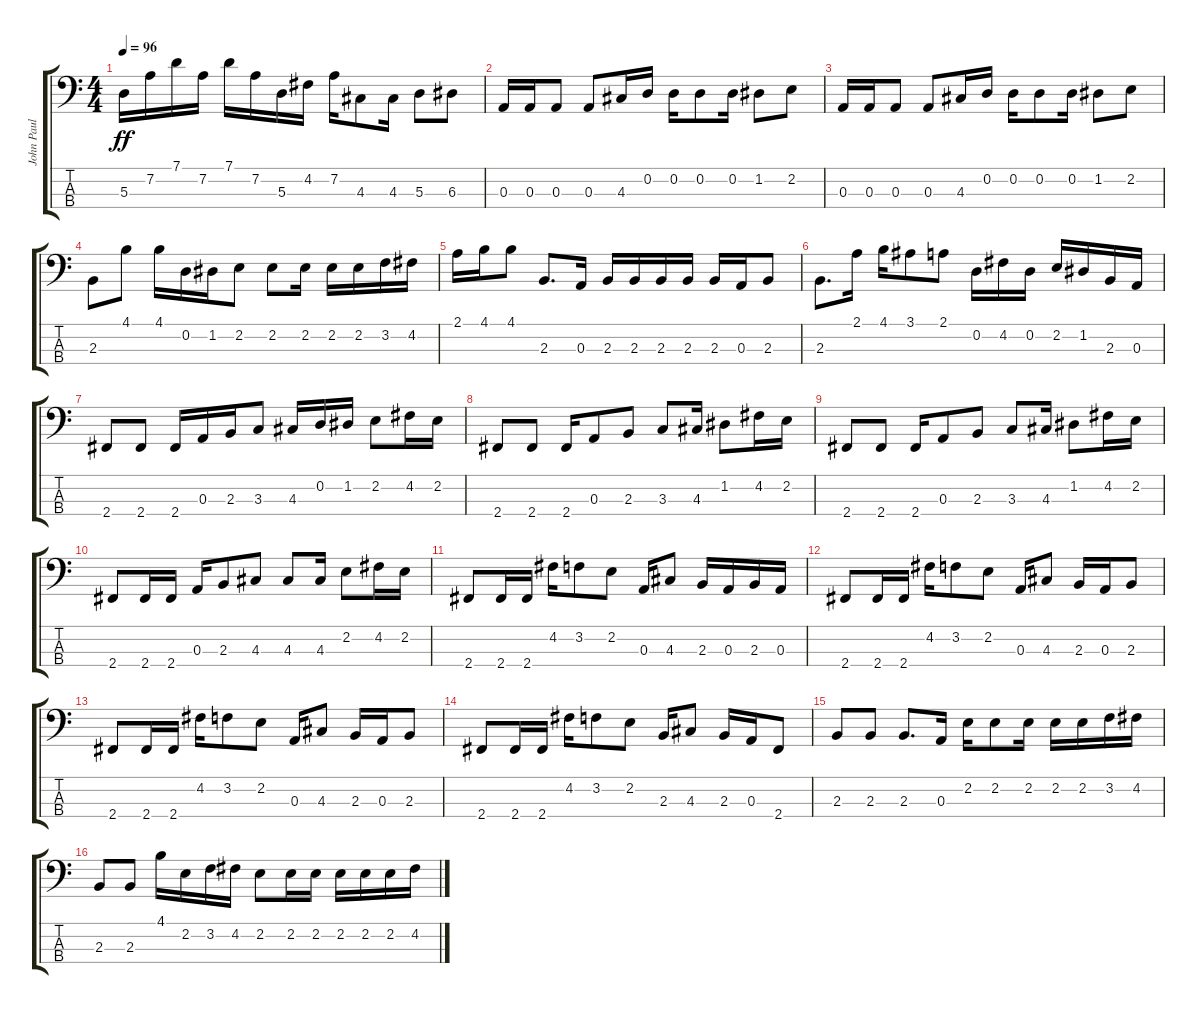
\track ("John Paul Jones - Bass Guitar" "John Paul ") {instrument electricbassfinger}
\staff {score tabs}
\tuning (G2 D2 A1 E1) {hide}
\ts (4 4)
\tempo 96
\clef f4
\ks c
5.3.16{dy ff} 7.2.16 7.1.16 7.2.16 7.1.16 7.2.16 5.3.16 4.2.16 7.2.16 4.3.8 4.3.16 5.3.8 6.3.8 |
0.3.16 0.3.16 0.3.8 0.3.8 4.3.16 0.2.16 0.2.16 0.2.8 0.2.16 1.2.8 2.2.8 |
0.3.16 0.3.16 0.3.8 0.3.8 4.3.16 0.2.16 0.2.16 0.2.8 0.2.16 1.2.8 2.2.8 |
2.3.8 4.1.8 4.1.16 0.2.16 1.2.16 2.2.8 2.2.8 2.2.16 2.2.16 2.2.16 3.2.16 4.2.16 |
2.1.16 4.1.16 4.1.8 2.3.8{d} 0.3.16 2.3.16 2.3.16 2.3.16 2.3.16 2.3.16 0.3.16 2.3.8 |
2.3.8{d} 2.1.16 4.1.16 3.1.8 2.1.8 0.2.16 4.2.16 0.2.16 2.2.16 1.2.16 2.3.16 0.3.16 |
2.4.8 2.4.8 2.4.16 0.3.16 2.3.16 3.3.8 4.3.16 0.2.16 1.2.16 2.2.8 4.2.16 2.2.16 |
2.4.8 2.4.8 2.4.16 0.3.8 2.3.8 3.3.8 4.3.16 1.2.8 4.2.16 2.2.16 |
2.4.8 2.4.8 2.4.16 0.3.8 2.3.8 3.3.8 4.3.16 1.2.8 4.2.16 2.2.16 |
2.4.8 2.4.16 2.4.16 0.3.16 2.3.8 4.3.8 4.3.8 4.3.16 2.2.8 4.2.16 2.2.16 |
2.4.8 2.4.16 2.4.16 4.2.16 3.2.8 2.2.8 0.3.16 4.3.8 2.3.16 0.3.16 2.3.16 0.3.16 |
2.4.8 2.4.16 2.4.16 4.2.16 3.2.8 2.2.8 0.3.16 4.3.8 2.3.16 0.3.16 2.3.8 |
2.4.8 2.4.16 2.4.16 4.2.16 3.2.8 2.2.8 0.3.16 4.3.8 2.3.16 0.3.16 2.3.8 |
2.4.8 2.4.16 2.4.16 4.2.16 3.2.8 2.2.8 2.3.16 4.3.8 2.3.16 0.3.16 2.4.8 |
2.3.8 2.3.8 2.3.8{d} 0.3.16 2.2.16 2.2.8 2.2.16 2.2.16 2.2.16 3.2.16 4.2.16 |
2.3.8 2.3.8 4.1.16 2.2.16 3.2.16 4.2.16 2.2.8 2.2.16 2.2.16 2.2.16 2.2.16 2.2.16 4.2.16
